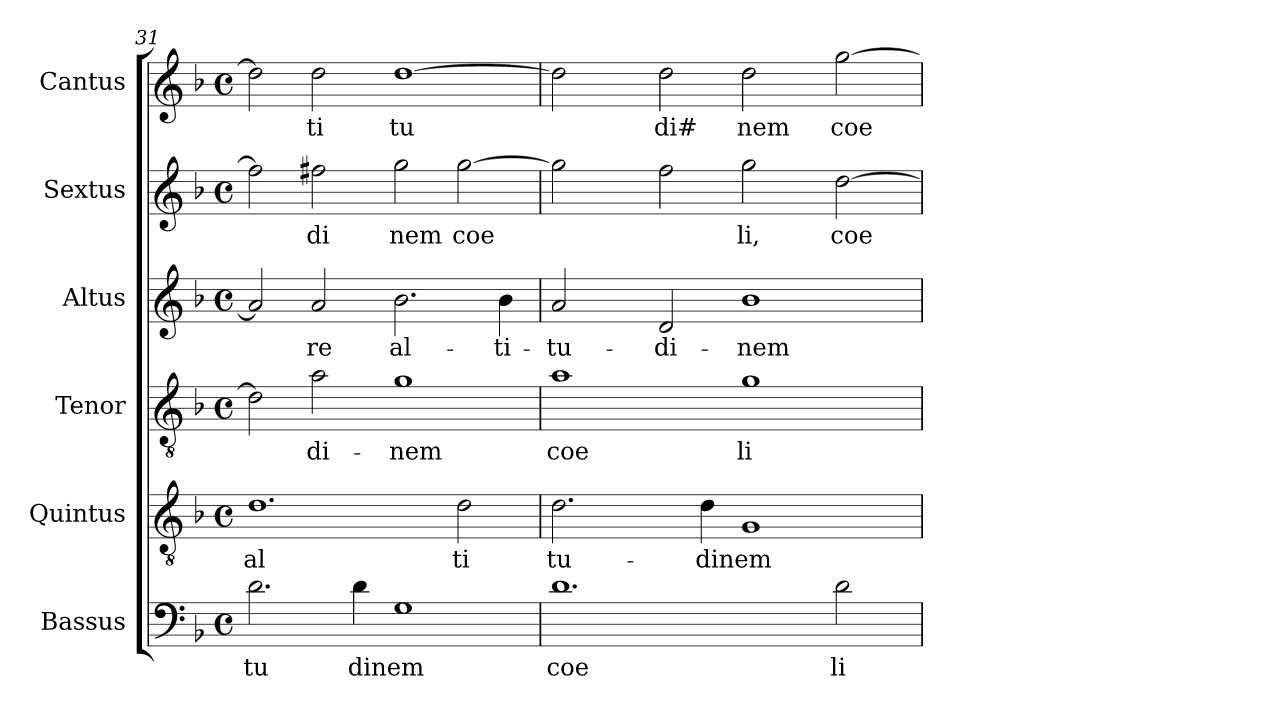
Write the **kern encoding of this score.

**kern	**text	**kern	**text	**kern	**text	**kern	**text	**kern	**text	**kern	**text
*part6	*part6	*part5	*part5	*part4	*part4	*part3	*part3	*part2	*part2	*part1	*part1
*staff6	*staff6	*staff5	*staff5	*staff4	*staff4	*staff3	*staff3	*staff2	*staff2	*staff1	*staff1
*I"Bassus	*	*I"Quintus	*	*I"Tenor	*	*I"Altus	*	*I"Sextus	*	*I"Cantus	*
*clefF4	*	*clefGv2	*	*clefGv2	*	*clefG2	*	*clefG2	*	*clefG2	*
*k[b-]	*	*k[b-]	*	*k[b-]	*	*k[b-]	*	*k[b-]	*	*k[b-]	*
*F:	*	*F:	*	*F:	*	*F:	*	*F:	*	*F:	*
*M4/4	*	*M4/4	*	*M4/4	*	*M4/4	*	*M4/4	*	*M4/4	*
*met(c)	*	*met(c)	*	*met(c)	*	*met(c)	*	*met(c)	*	*met(c)	*
=31	=31	=31	=31	=31	=31	=31	=31	=31	=31	=31	=31
!	!LO:LY:b:cj	!	!LO:LY:b:cj	!	!	!	!	!	!	!	!
2.d\	tu	1.d	al	2d\]	.	2a/]	.	2ff#\]	.	2dd\]	.
!	!	!	!	!	!LO:LY:b:cj	!	!LO:LY:b:cj	!	!LO:LY:b:cj	!	!LO:LY:b:cj
.	.	.	.	2a\	-di-	2a/	-re	2ff#X\	di	2dd\	ti
!	!LO:LY:b	!	!	!	!	!	!	!	!	!	!
4d\	dinem	.	.	.	.	.	.	.	.	.	.
!	!	!	!	!	!LO:LY:b:cj	!	!LO:LY:b:cj	!	!LO:LY:b:cj	!	!LO:LY:b:cj
1G	.	.	.	1g	-nem	2.b-\	al-	2gg\	nem	[<1dd	tu
!	!	!	!LO:LY:b:cj	!	!	!	!	!	!LO:LY:b	!	!
.	.	2d\	ti	.	.	.	.	[>2gg\	coe	.	.
!	!	!	!	!	!	!	!LO:LY:b:cj	!	!	!	!
.	.	.	.	.	.	4b-\	-ti-	.	.	.	.
!!LO:LB:g=z
=32	=32	=32	=32	=32	=32	=32	=32	=32	=32	=32	=32
!	!LO:LY:b:cj	!	!LO:LY:b:cj	!	!LO:LY:b:cj	!	!LO:LY:b:cj	!	!	!	!
*	*	*	*	*	*	*	*	*^	*	*^	*
1.d	coe	2.d\	tu-	1a	coe	2a/	-tu-	2gg\]	4ryy	.	2dd\]	16ryy	.
.	.	.	.	.	.	.	.	.	.	.	.	1ryy	.
.	.	.	.	.	.	.	.	.	16..ryy	.	.	.	.
.	.	.	.	.	.	.	.	.	1ryy	.	.	.	.
!	!	!	!	!	!	!	!LO:LY:b:cj	!	!	!	!	!	!LO:LY:b:cj
.	.	.	.	.	.	2d/	-di-	2ff\	.	.	2dd\	.	di#
!	!	!	!LO:LY:b	!	!	!	!	!	!	!	!	!	!
.	.	4d\	-dinem	.	.	.	.	.	.	.	.	.	.
!	!	!	!	!	!LO:LY:b:cj	!	!LO:LY:b	!	!	!LO:LY:b:cj	!	!	!LO:LY:b:cj
.	.	1G	.	1g	li	1b-	-nem	2gg\	.	li,	2dd\	.	nem
.	.	.	.	.	.	.	.	.	.	.	.	2...ryy	.
.	.	.	.	.	.	.	.	.	2ryy	.	.	.	.
!	!LO:LY:b:cj	!	!	!	!	!	!	!	!	!LO:LY:b	!	!	!LO:LY:b
2d\	li	.	.	.	.	.	.	[>2dd\	.	coe	[>2gg\	.	coe
.	.	.	.	.	.	.	.	.	8ryy	.	.	.	.
.	.	.	.	.	.	.	.	.	64ryy	.	.	.	.
*	*	*	*	*	*	*	*	*v	*v	*	*	*	*
*	*	*	*	*	*	*	*	*	*	*v	*v	*
=	=	=	=	=	=	=	=	=	=	=	=
*-	*-	*-	*-	*-	*-	*-	*-	*-	*-	*-	*-
